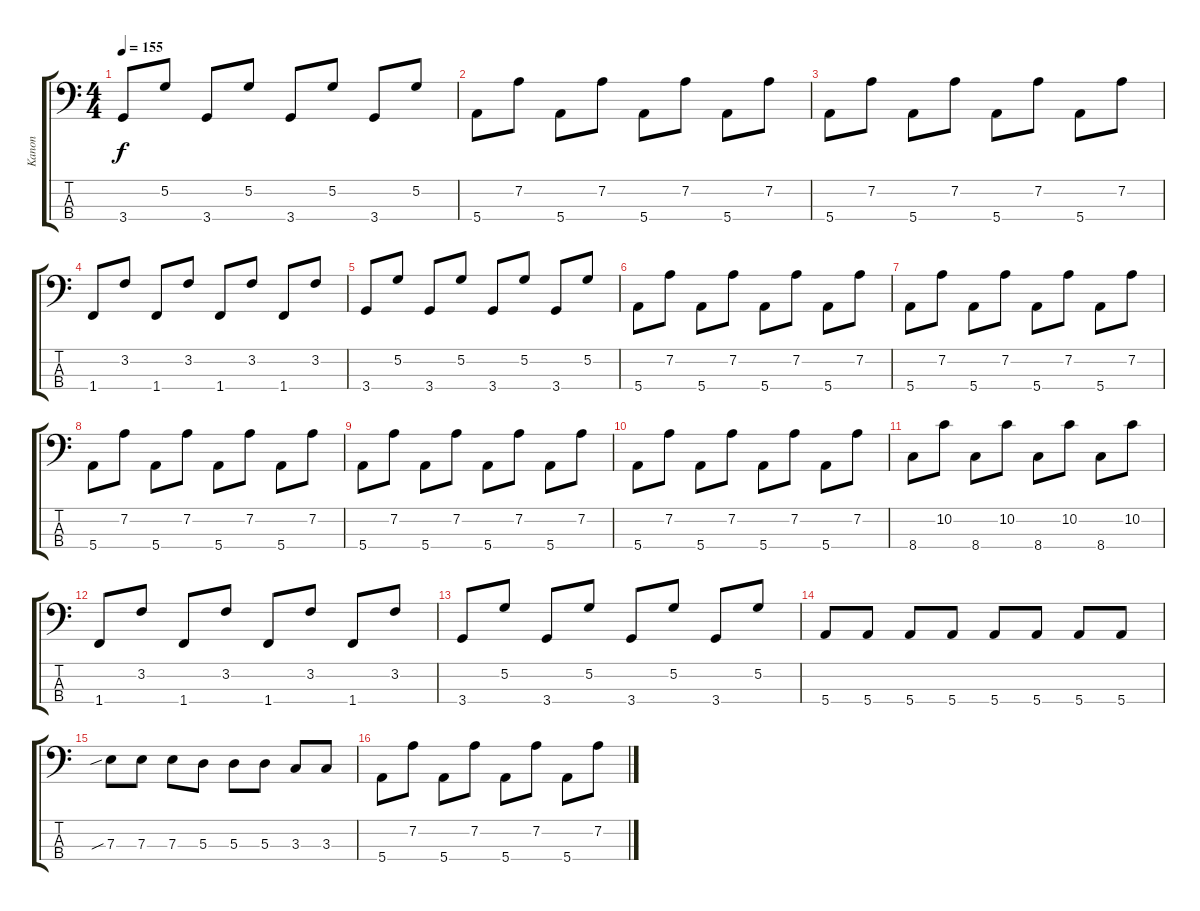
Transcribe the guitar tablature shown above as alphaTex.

\track ("Kanon" "Kanon") {instrument electricbassfinger}
\staff {score tabs}
\tuning (G2 D2 A1 E1) {hide}
\ts (4 4)
\tempo 155
\clef f4
\ks c
3.4.8{dy f} 5.2.8 3.4.8 5.2.8 3.4.8 5.2.8 3.4.8 5.2.8 |
5.4.8 7.2.8 5.4.8 7.2.8 5.4.8 7.2.8 5.4.8 7.2.8 |
5.4.8 7.2.8 5.4.8 7.2.8 5.4.8 7.2.8 5.4.8 7.2.8 |
1.4.8 3.2.8 1.4.8 3.2.8 1.4.8 3.2.8 1.4.8 3.2.8 |
3.4.8 5.2.8 3.4.8 5.2.8 3.4.8 5.2.8 3.4.8 5.2.8 |
5.4.8 7.2.8 5.4.8 7.2.8 5.4.8 7.2.8 5.4.8 7.2.8 |
5.4.8 7.2.8 5.4.8 7.2.8 5.4.8 7.2.8 5.4.8 7.2.8 |
5.4.8 7.2.8 5.4.8 7.2.8 5.4.8 7.2.8 5.4.8 7.2.8 |
5.4.8 7.2.8 5.4.8 7.2.8 5.4.8 7.2.8 5.4.8 7.2.8 |
5.4.8 7.2.8 5.4.8 7.2.8 5.4.8 7.2.8 5.4.8 7.2.8 |
8.4.8 10.2.8 8.4.8 10.2.8 8.4.8 10.2.8 8.4.8 10.2.8 |
1.4.8 3.2.8 1.4.8 3.2.8 1.4.8 3.2.8 1.4.8 3.2.8 |
3.4.8 5.2.8 3.4.8 5.2.8 3.4.8 5.2.8 3.4.8 5.2.8 |
5.4.8 5.4.8 5.4.8 5.4.8 5.4.8 5.4.8 5.4.8 5.4.8 |
7.3{sib}.8 7.3.8 7.3.8 5.3.8 5.3.8 5.3.8 3.3.8 3.3.8 |
5.4.8 7.2.8 5.4.8 7.2.8 5.4.8 7.2.8 5.4.8 7.2.8
